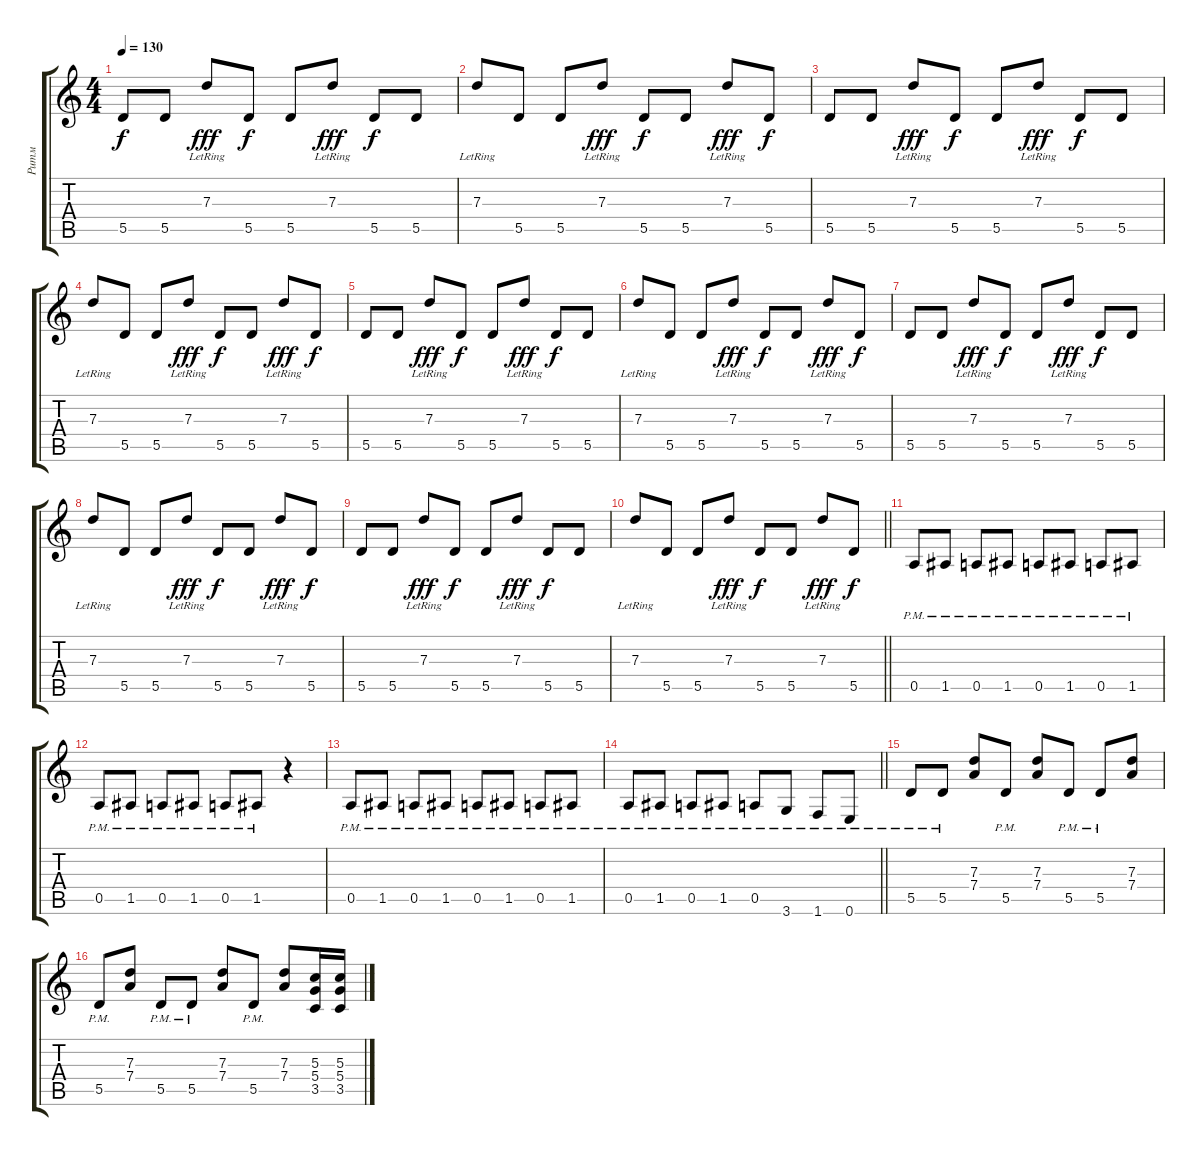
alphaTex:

\track ("Ритм" "Ритм") {instrument acousticguitarnylon}
\staff {score tabs}
\tuning (E4 B3 G3 D3 A2 E2) {hide}
\ts (4 4)
\tempo 130
\clef g2
\ks c
5.5.8{dy f} 5.5.8 7.3{lr}.8{dy fff} 5.5.8{dy f} 5.5.8 7.3{lr}.8{dy fff} 5.5.8{dy f} 5.5.8 |
7.3{lr}.8 5.5.8 5.5.8 7.3{lr}.8{dy fff} 5.5.8{dy f} 5.5.8 7.3{lr}.8{dy fff} 5.5.8{dy f} |
5.5.8 5.5.8 7.3{lr}.8{dy fff} 5.5.8{dy f} 5.5.8 7.3{lr}.8{dy fff} 5.5.8{dy f} 5.5.8 |
7.3{lr}.8 5.5.8 5.5.8 7.3{lr}.8{dy fff} 5.5.8{dy f} 5.5.8 7.3{lr}.8{dy fff} 5.5.8{dy f} |
5.5.8 5.5.8 7.3{lr}.8{dy fff} 5.5.8{dy f} 5.5.8 7.3{lr}.8{dy fff} 5.5.8{dy f} 5.5.8 |
7.3{lr}.8 5.5.8 5.5.8 7.3{lr}.8{dy fff} 5.5.8{dy f} 5.5.8 7.3{lr}.8{dy fff} 5.5.8{dy f} |
5.5.8 5.5.8 7.3{lr}.8{dy fff} 5.5.8{dy f} 5.5.8 7.3{lr}.8{dy fff} 5.5.8{dy f} 5.5.8 |
7.3{lr}.8 5.5.8 5.5.8 7.3{lr}.8{dy fff} 5.5.8{dy f} 5.5.8 7.3{lr}.8{dy fff} 5.5.8{dy f} |
5.5.8 5.5.8 7.3{lr}.8{dy fff} 5.5.8{dy f} 5.5.8 7.3{lr}.8{dy fff} 5.5.8{dy f} 5.5.8 |
\barLineRight lightlight
7.3{lr}.8 5.5.8 5.5.8 7.3{lr}.8{dy fff} 5.5.8{dy f} 5.5.8 7.3{lr}.8{dy fff} 5.5.8{dy f} |
0.5{pm}.8{instrument overdrivenguitar} 1.5{pm}.8 0.5{pm}.8 1.5{pm}.8 0.5{pm}.8 1.5{pm}.8 0.5{pm}.8 1.5{pm}.8 |
0.5{pm}.8 1.5{pm}.8 0.5{pm}.8 1.5{pm}.8 0.5{pm}.8 1.5{pm}.8 r.4 |
0.5{pm}.8 1.5{pm}.8 0.5{pm}.8 1.5{pm}.8 0.5{pm}.8 1.5{pm}.8 0.5{pm}.8 1.5{pm}.8 |
\barLineRight lightlight
0.5{pm}.8 1.5{pm}.8 0.5{pm}.8 1.5{pm}.8 0.5{pm}.8 3.6{pm}.8 1.6{pm}.8 0.6{pm}.8 |
5.5{pm}.8{instrument distortionguitar} 5.5{pm}.8 (7.3 7.4).8 5.5{pm}.8 (7.3 7.4).8 5.5{pm}.8 5.5{pm}.8 (7.3 7.4).8 |
5.5{pm}.8 (7.3 7.4).8 5.5{pm}.8 5.5{pm}.8 (7.3 7.4).8 5.5{pm}.8 (7.3 7.4).8 (5.3 5.4 3.5).16 (5.3 5.4 3.5).16
